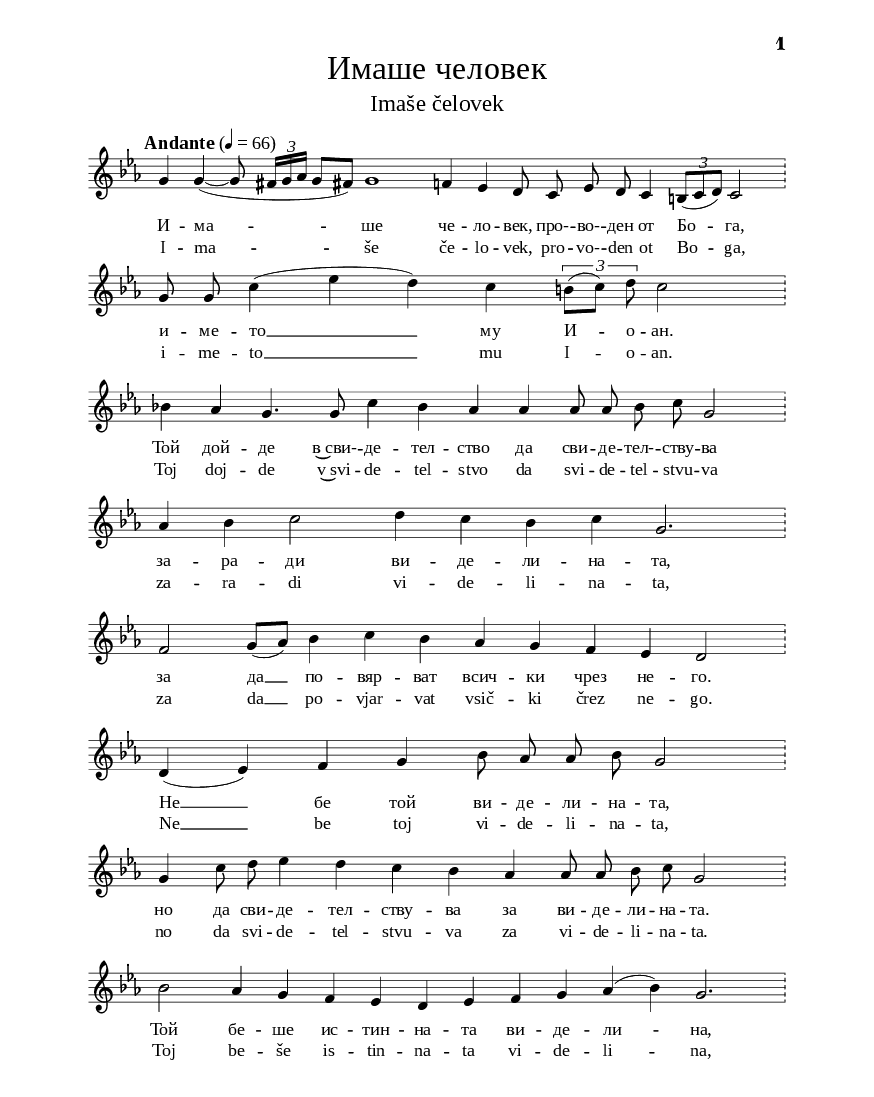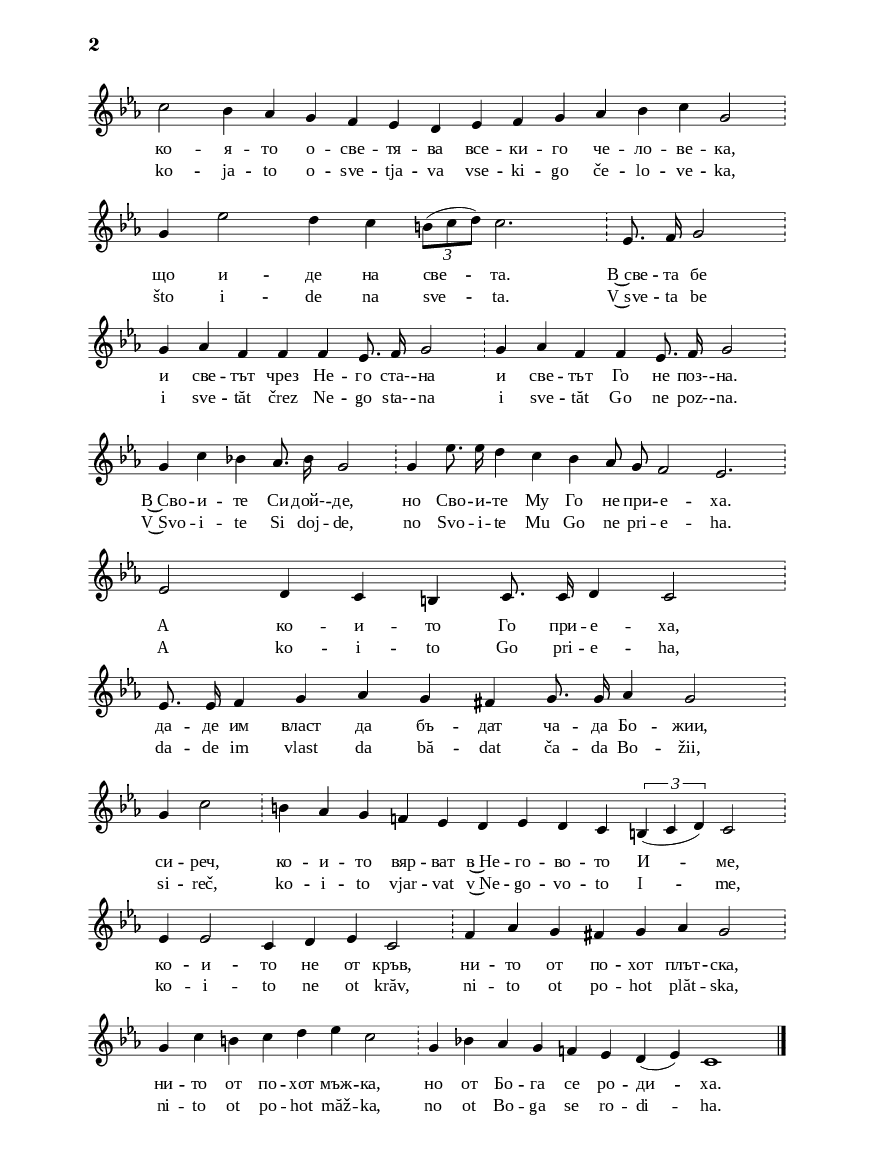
\version "2.24.3"

% include paper part and global functions
\include "include/globals.ily"

\bookpart {

  \include "include/bookpart-paper.ily"
  \label #'ref083_3
  \tocItem \markup "Имаше человек – Imaše čelovek"
  \score {
    \include "include/score-layout.ily"

    \new Voice \absolute {
      \clef treble
      \key c \minor
      \omit Score.TimeSignature
      \cadenzaOn % allows custom bar lines
      \tempoFunc "Andante" 4 "66"

      \autoBeamOff
      g'4  g' ( ~ g'8 \times 2/3  { fis'16 [g'16 as'] } g'8 [ fis'!] ) g'1 f'4 es' d'8 c' es' d'

      c'4  \times 2/3  { b8 ( [c' d'8] )  } c'2 \bar"!" \break

      g'8 g' c''4 ( es'' d'' ) \tupletUp c''4 \tuplet 3/2 { b'8 ([ c''] ) d''8 } c''2  \tupletNeutral \bar "!" \break

      bes'4 as' g'4. g'8 c''4 bes' as' as' as'8 as' bes' c'' g'2 \bar"!" \break

      as'4 bes' c''2 d''4 c'' bes' c'' g'2.  \bar"!" \break

      f'2 g'8 [( as' )] bes'4 c'' bes' as'4 g' f' es' d'2 \bar"!" \break

      d'4 ( es' ) f' g' bes'8 as' as' bes' g'2 \bar"!" \break

      g'4 c''8 d'' es''4 d'' c'' bes' as'4 as'8 as' bes' c'' g'2 \bar"!" \break

      bes'2 as'4 g' f'4 es' d' es' f'4 g' as' ( bes' ) g'2. \bar"!" \break

      c''2 bes'4 as' g'4 f' es' d' es'4 f' g' as' bes' c'' g'2 \bar"!" \break

      g'4 es''2 d''4 c''4  \times 2/3  { b'8 ( [c'' d''8] ) }  c''2. \bar"!"  es'8. f'16 \noBeam g'2 \bar"!" \break

      g'4 as' f'4 f' f' es'8. f'16 g'2 \bar"!" g'4 as' f'4 f' es'8. f'16 g'2 \bar"!" \break

      g'4 c'' bes' as'8. bes'16 g'2 \bar"!" g'4 es''8. es''16 d''4 c'' bes' as'8 g' f'2 es'2. \bar"!" \break

      es'2 d'4 c' b! c'8. c'16 d'4 c'2 \bar"!" \break

      es'8. es'16 f'4 g' as'4 g' fis' g'8. g'16 \noBeam as'4 g'2  \bar"!" \break

      g'4 c''2 \bar"!" b'4  as'4 g' f' es' d'4 es' d' c'  \times 2/3  {
        b!4 ( c'4 d' )
      } c'2  \bar"!" \break

      es'4 es'2 c'4 d'4 es' c'2  \bar"!" f'4 as' g'  fis'4 g' as' g'2  \bar"!" \break

      g'4 c'' b'! c'' d'' es''4 c''2 \bar"!" g'4 bes' as' g' f' es'd'4 ( es' ) c'1 \bar "|."

    }


    \addlyrics {
      И -- ма --
      ше че -- ло -- век, "про-" -- "во-" -- ден от Бо --
      га, и -- ме -- то __ му И -- о -- ан. Той дой --
      де "в~сви-" -- де -- тел -- ство да сви -- де -- "тел-"
      -- ству -- ва за -- ра -- ди ви -- де -- ли -- на
      -- та, за да __ по -- вяр -- ват всич -- ки чрез не
      -- го. Не __ бе той ви -- де -- ли -- на -- та, но
      да сви -- де -- тел -- ству -- ва за ви -- де --
      ли -- на -- та. Той бе -- ше ис -- тин -- на --
      та ви -- де -- ли -- на, ко -- я -- то о -- све
      -- тя -- ва все -- ки -- го че -- ло -- ве -- ка,
      що и -- де на све -- та. В~све -- та бе и све
      -- тът чрез Не -- го "ста-" -- на и све -- тът Го
      не "поз-" -- на. В~Сво -- и -- те Си "дой-" -- де, но
      Сво -- и -- те Му Го не при -- е -- ха. А ко
      -- и -- то Го при -- е -- ха, да -- де им власт
      да бъ -- дат ча -- да Бо -- жии, си -- реч, ко
      -- и -- то вяр -- ват в~Не -- го -- во -- то И --
      ме, ко -- и -- то не от кръв, ни -- то от по
      -- хот плът -- ска, ни -- то от по -- хот мъж --
      ка, но от Бо -- га се ро -- ди -- ха.}
      \addlyrics {
        I -- ma --
        še če -- lo -- vek, pro -- "vo-" -- den ot Bo --
        ga, i -- me -- to __ mu I -- o -- an. Toj doj --
        de v~svi -- de -- tel -- stvo da svi -- de -- tel
        -- stvu -- va za -- ra -- di vi -- de -- li -- na
        -- ta, za da __ po -- vjar -- vat vsič -- ki črez ne
        -- go. Ne __ be toj vi -- de -- li -- na -- ta, no
        da svi -- de -- tel -- stvu -- va za vi -- de --
        li -- na -- ta. Toj be -- še is -- tin -- na --
        ta vi -- de -- li -- na, ko -- ja -- to o -- sve
        -- tja -- va vse -- ki -- go če -- lo -- ve -- ka,
        što i -- de na sve -- ta. V~sve -- ta be i sve
        -- tăt črez Ne -- go "sta-" -- na i sve -- tăt Go
        ne "poz-" -- na. V~Svo -- i -- te Si doj -- de, no
        Svo -- i -- te Mu Go ne pri -- e -- ha. A ko
        -- i -- to Go pri -- e -- ha, da -- de im vlast
        da bă -- dat ča -- da Bo -- žii, si -- reč, ko
        -- i -- to vjar -- vat v~Ne -- go -- vo -- to I --
        me, ko -- i -- to ne ot krăv, ni -- to ot po
        -- hot plăt -- ska, ni -- to ot po -- hot măž --
        ka, no ot Bo -- ga se ro -- di -- ha.}

        \header {
          title = \titleFunc "Имаше человек" "Imaše čelovek"
        }

        \midi{}

      } % score

      \pageBreak

      % include foreign translation(s) of the song
      \version "2.24.2"

\markup \fill-line { \fontsize #deTitleFontSize "Da war ein Mensch" }
\markup \null
\markup \null
\markup \fontsize #deCoupletFontSize {
  \hspace #12
  \override #`(baseline-skip . ,deCoupletBaselineSkip)

  \column {

    \line { " " Da war ein Mensch, von Gott gesandt,  }

    \line { " " sein Name: Johannes. }

    \line { " " Dieser kam zum Zeugnis,  }

    \line { " " dass er zeugte von dem Licht, }

    \line { " " damit alle durch ihn glaubten. }

    \line { " " Er war nicht das Licht,  }

    \line { " " sondern er kam, dass er zeugte von dem Licht. }

    \line { " " Er war das wahrhaftige Licht,  }

    \line { " " das jeden Menschen erleuchtet, }

    \line { " " der in die Welt kommt. }

    \line { " " Er war in der Welt }

    \line { " " und die Welt wurde durch ihn }

    \line { " " und die Welt kannte ihn nicht. }

    \line { " " Er kam in das Seine }

    \line { " " und die Seinen nahmen ihn nicht an; }

    \line { " " so viele ihn aber aufnahmen, denen gab er Macht, }

    \line { " " Kinder Gottes zu werden, }

    \line { " " denen, die an seinen Namen glauben; }

    \line { " " die nicht aus Geblüt,  }

    \line { " " auch nicht aus dem Willen des Fleisches,  }

    \line { " " auch nicht aus dem Willen des Mannes,  }

    \line { " " sondern aus Gott geboren sind.  }

  }
}
%}










%---------------------------------------------------------------------


    } % bookpart